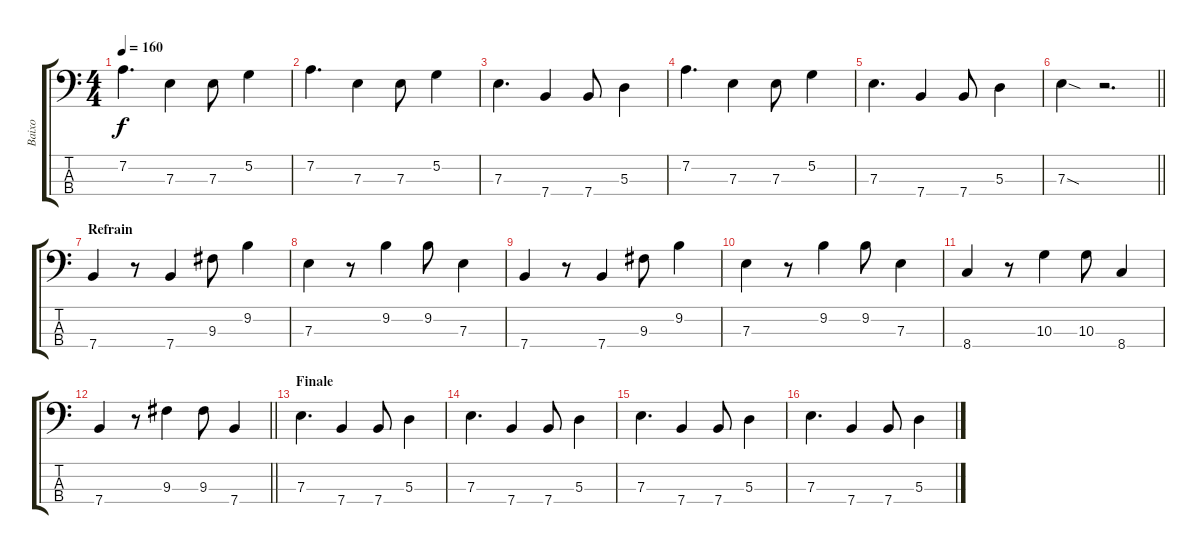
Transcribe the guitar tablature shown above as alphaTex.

\track ("Baixo" "Baixo") {instrument electricbassfinger}
\staff {score tabs}
\tuning (G2 D2 A1 E1) {hide}
\ts (4 4)
\tempo 160
\clef f4
\ks c
7.2.4{d dy f} 7.3.4 7.3.8 5.2.4 |
7.2.4{d} 7.3.4 7.3.8 5.2.4 |
7.3.4{d} 7.4.4 7.4.8 5.3.4 |
7.2.4{d} 7.3.4 7.3.8 5.2.4 |
7.3.4{d} 7.4.4 7.4.8 5.3.4 |
\barLineRight lightlight
7.3{sod}.4 r.2{d} |
\section ("" "Refrain")
7.4.4 r.8 7.4.4 9.3.8 9.2.4 |
7.3.4 r.8 9.2.4 9.2.8 7.3.4 |
7.4.4 r.8 7.4.4 9.3.8 9.2.4 |
7.3.4 r.8 9.2.4 9.2.8 7.3.4 |
8.4.4 r.8 10.3.4 10.3.8 8.4.4 |
\barLineRight lightlight
7.4.4 r.8 9.3.4 9.3.8 7.4.4 |
\section ("" "Finale")
7.3.4{d} 7.4.4 7.4.8 5.3.4 |
7.3.4{d} 7.4.4 7.4.8 5.3.4 |
7.3.4{d} 7.4.4 7.4.8 5.3.4 |
7.3.4{d} 7.4.4 7.4.8 5.3.4
